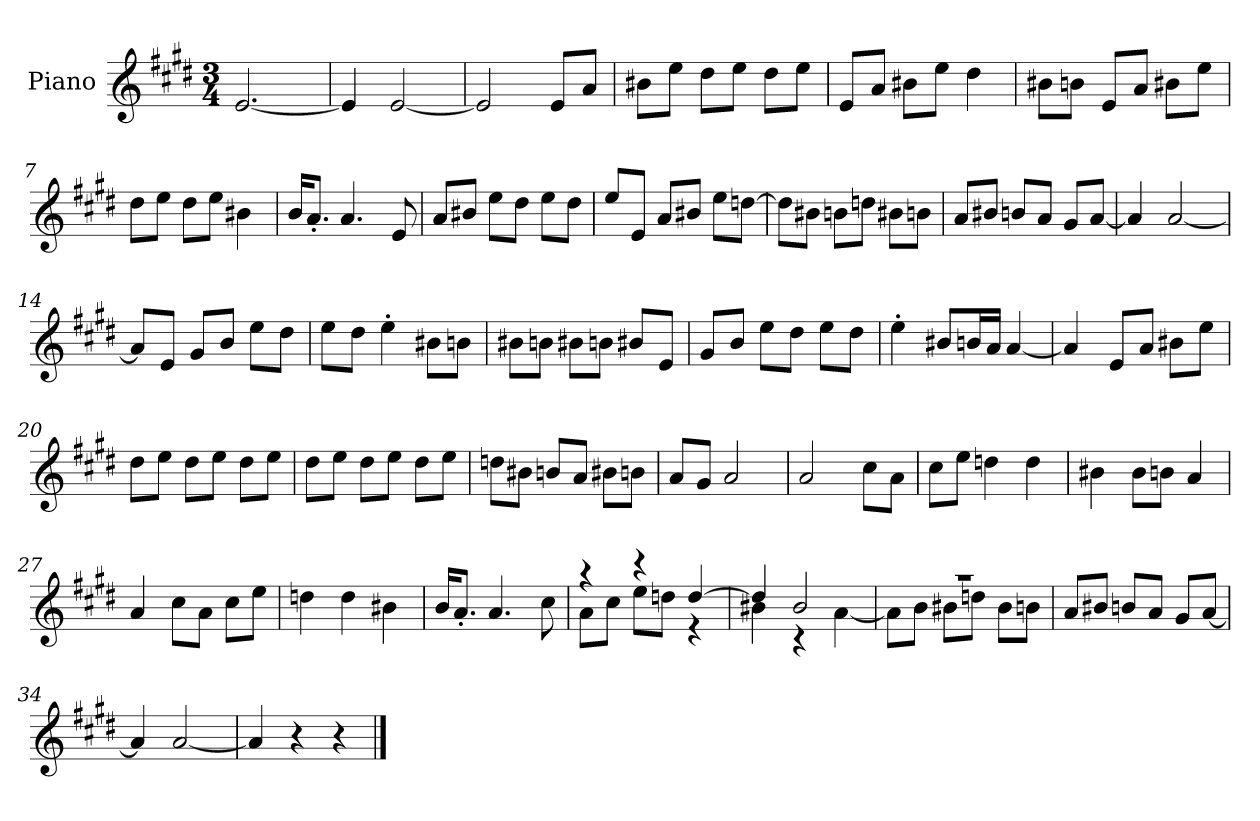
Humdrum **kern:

**kern
*part1
*staff1
*I"Piano
*I'P-no
*clefG2
*k[f#c#g#d#]
*M3/4
*MM179
=1
[2.e/
=2
4e/]
[2e/
=3
2e/]
8e/L
8a/J
=4
8b#X\L
8ee\J
8dd#\L
8ee\J
8dd#\L
8ee\J
=5
8e/L
8a/J
8b#X\L
8ee\J
4dd#\
=6
8b#X\L
8bn\J
8e/L
8a/J
8b#X\L
8ee\J
=7
8dd#\L
8ee\J
8dd#\L
8ee\J
4b#X\
!!LO:LB:g=z
=8
16b/KL
8.a'/J
4.a/
8e/
=9
8a/L
8b#X/J
8ee\L
8dd#\J
8ee\L
8dd#\J
=10
8ee/L
8e/J
8a/L
8b#X/J
8ee\L
[8ddn\J
=11
8dd\L]
8b#X\J
8bn\L
8ddn\J
8b#X\L
8bn\J
=12
8a/L
8b#X/J
8bn/L
8a/J
8g#/L
[8a/J
=13
4a/]
[2a/
!!LO:LB:g=z
=14
8a/L]
8e/J
8g#/L
8b/J
8ee\L
8dd#\J
=15
8ee\L
8dd#\J
4ee'\
8b#X\L
8bn\J
=16
8b#X\L
8bn\J
8b#X\L
8bn\J
8b#X/L
8e/J
=17
8g#/L
8b/J
8ee\L
8dd#\J
8ee\L
8dd#\J
=18
4ee'\
8b#X/L
16bn/L
16a/JJ
[4a/
=19
4a/]
8e/L
8a/J
8b#X\L
8ee\J
!!LO:LB:g=z
=20
8dd#\L
8ee\J
8dd#\L
8ee\J
8dd#\L
8ee\J
=21
8dd#\L
8ee\J
8dd#\L
8ee\J
8dd#\L
8ee\J
=22
8ddn\L
8b#X\J
8bn/L
8a/J
8b#X\L
8bn\J
=23
8a/L
8g#/J
2a/
=24
2a/
8cc#\L
8a\J
=25
8cc#\L
8ee\J
4ddn\
4dd\
=26
4b#X\
8b#\L
8bn\J
4a/
!!LO:LB:g=z
=27
4a/
8cc#\L
8a\J
8cc#\L
8ee\J
=28
4ddn\
4dd\
4b#X\
=29
16b/KL
8.a'/J
4.a/
8cc#\
=30
*^
4r	8a\L
.	8cc#\J
4r	8ee\L
.	8ddn\J
[4dd/	4r
=31	=31
4dd/]	4b#X\
2b#/	4r
.	[4a\
=32	=32
2.r	8a\L]
.	8b\J
.	8b#X\L
.	8ddn\J
.	8b#\L
.	8bn\J
*v	*v
=33
8a/L
8b#X/J
8bn/L
8a/J
8g#/L
[8a/J
!!LO:LB:g=z
=34
4a/]
[2a/
=35
4a/]
4r
4r
==
*-
